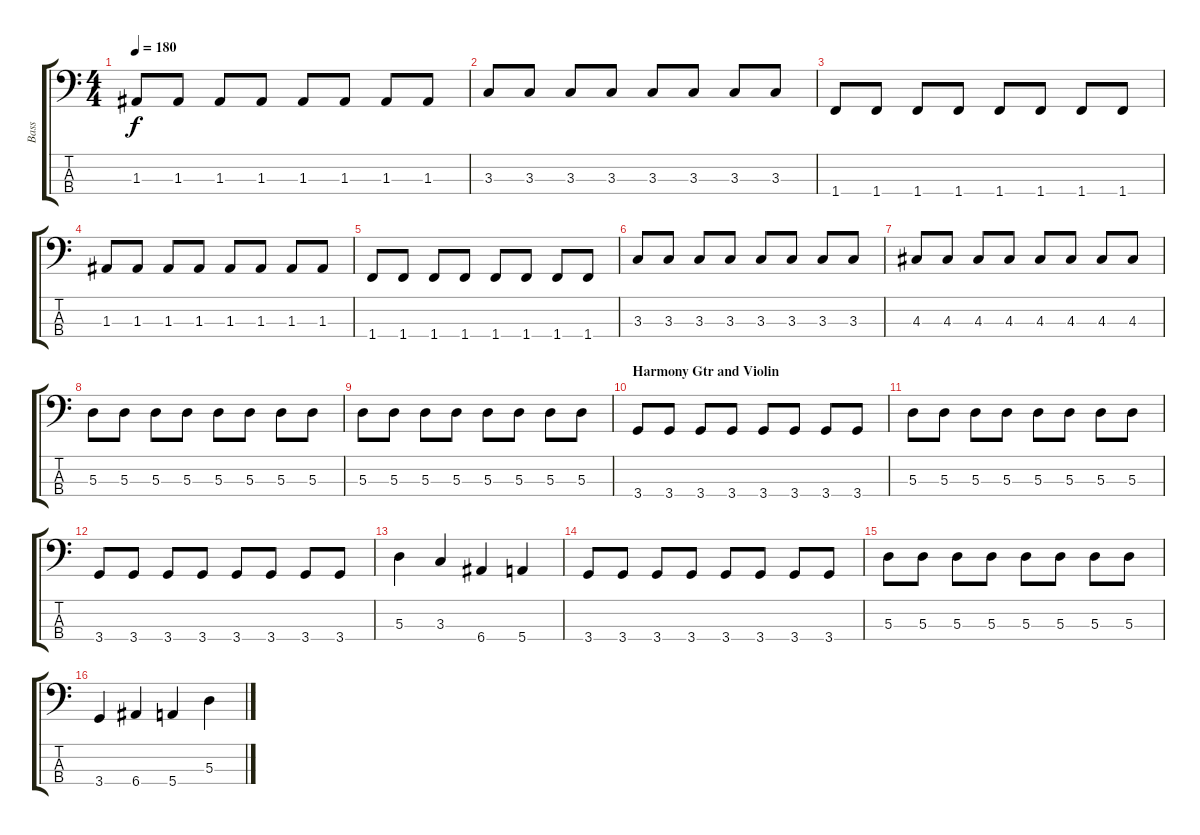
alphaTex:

\track ("Bass" "Bass") {instrument electricbassfinger}
\staff {score tabs}
\tuning (G2 D2 A1 E1) {hide}
\ts (4 4)
\tempo 180
\clef f4
\ks c
1.3.8{dy f} 1.3.8 1.3.8 1.3.8 1.3.8 1.3.8 1.3.8 1.3.8 |
3.3.8 3.3.8 3.3.8 3.3.8 3.3.8 3.3.8 3.3.8 3.3.8 |
1.4.8 1.4.8 1.4.8 1.4.8 1.4.8 1.4.8 1.4.8 1.4.8 |
1.3.8 1.3.8 1.3.8 1.3.8 1.3.8 1.3.8 1.3.8 1.3.8 |
1.4.8 1.4.8 1.4.8 1.4.8 1.4.8 1.4.8 1.4.8 1.4.8 |
3.3.8 3.3.8 3.3.8 3.3.8 3.3.8 3.3.8 3.3.8 3.3.8 |
4.3.8 4.3.8 4.3.8 4.3.8 4.3.8 4.3.8 4.3.8 4.3.8 |
5.3.8 5.3.8 5.3.8 5.3.8 5.3.8 5.3.8 5.3.8 5.3.8 |
5.3.8 5.3.8 5.3.8 5.3.8 5.3.8 5.3.8 5.3.8 5.3.8 |
\section ("" "Harmony Gtr and Violin")
3.4.8 3.4.8 3.4.8 3.4.8 3.4.8 3.4.8 3.4.8 3.4.8 |
5.3.8 5.3.8 5.3.8 5.3.8 5.3.8 5.3.8 5.3.8 5.3.8 |
3.4.8 3.4.8 3.4.8 3.4.8 3.4.8 3.4.8 3.4.8 3.4.8 |
5.3.4 3.3.4 6.4.4 5.4.4 |
3.4.8 3.4.8 3.4.8 3.4.8 3.4.8 3.4.8 3.4.8 3.4.8 |
5.3.8 5.3.8 5.3.8 5.3.8 5.3.8 5.3.8 5.3.8 5.3.8 |
3.4.4 6.4.4 5.4.4 5.3.4
